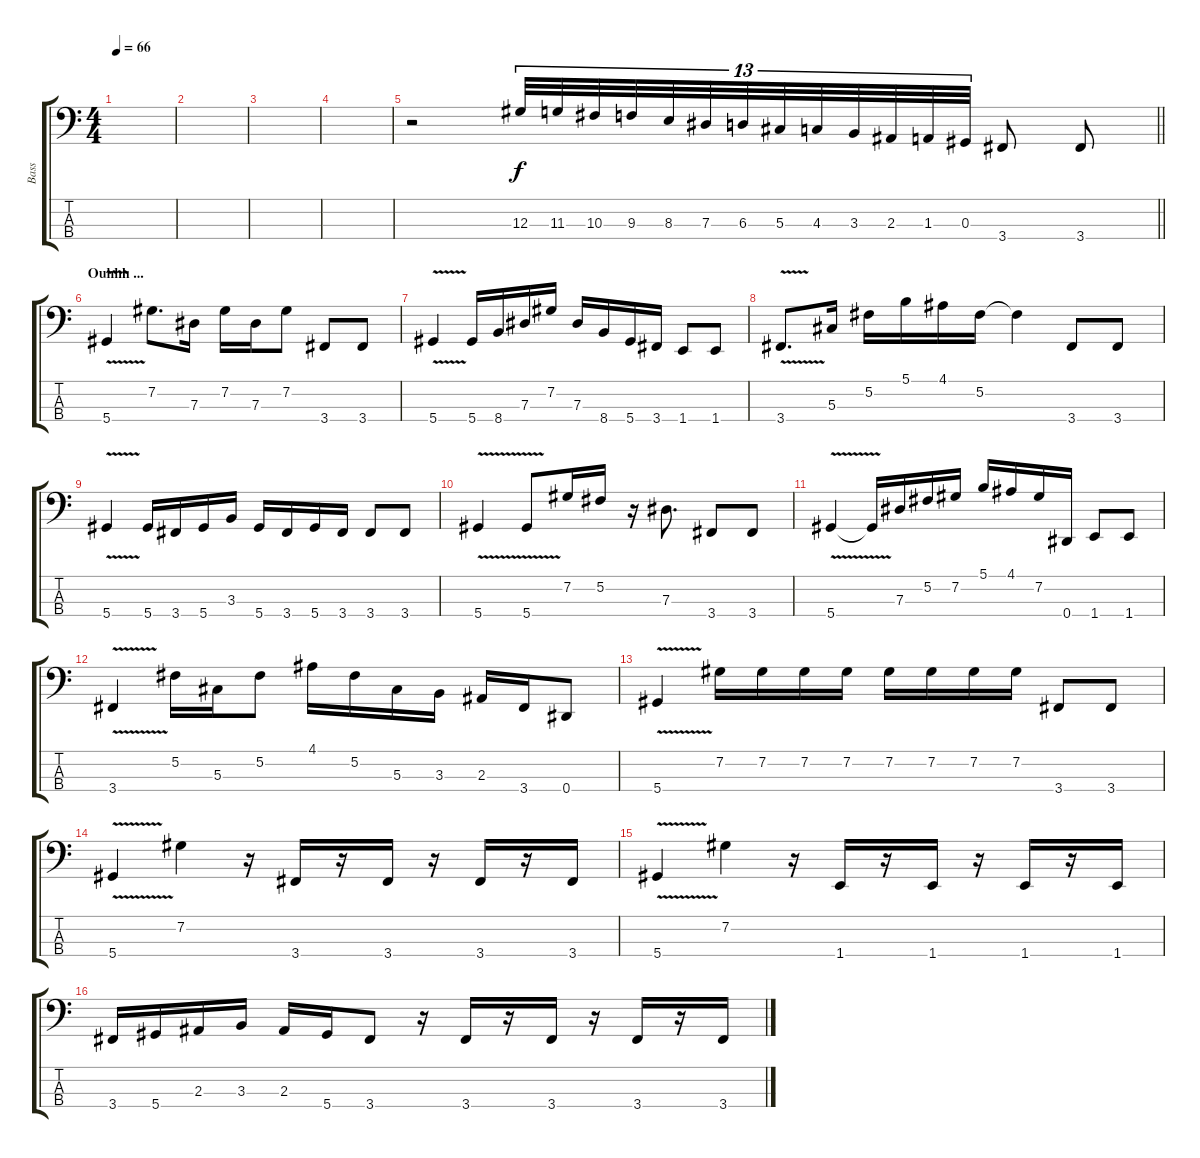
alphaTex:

\track ("Bass" "Bass") {instrument fretlessbass}
\staff {score tabs}
\tuning (Gb2 Db2 Ab1 Eb1) {hide}
\ts (4 4)
\tempo 66
\clef f4
\ks c
|
|
|
|
\barLineRight lightlight
r.2 12.3.32{tu (13 8)} 11.3.32{tu (13 8)} 10.3.32{tu (13 8)} 9.3.32{tu (13 8)} 8.3.32{tu (13 8)} 7.3.32{tu (13 8)} 6.3.32{tu (13 8)} 5.3.32{tu (13 8)} 4.3.32{tu (13 8)} 3.3.32{tu (13 8)} 2.3.32{tu (13 8)} 1.3.32{tu (13 8)} 0.3.32{tu (13 8)} 3.4.8 3.4.8 |
\section ("" "Ouhhh ...")
5.4{v}.4 7.2.8{d} 7.3.16 7.2.16 7.3.16 7.2.8 3.4.8 3.4.8 |
5.4{v}.4 5.4.16 8.4.16 7.3.16 7.2.16 7.3.16 8.4.16 5.4.16 3.4.16 1.4.8 1.4.8 |
3.4{v}.8{d} 5.3.16 5.2.16 5.1.16 4.1.16 5.2.16 5.2{t}.4 3.4.8 3.4.8 |
5.4{v}.4 5.4.16 3.4.16 5.4.16 3.3.16 5.4.16 3.4.16 5.4.16 3.4.16 3.4.8 3.4.8 |
5.4{v}.4 5.4{v}.8 7.2.16 5.2.16 r.16 7.3.8{d} 3.4.8 3.4.8 |
5.4{v}.4 5.4{t}.16 7.3.16 5.2.16 7.2.16 5.1.16 4.1.16 7.2.16 0.4.16 1.4.8 1.4.8 |
3.4{v}.4 5.2.16 5.3.16 5.2.8 4.1.16 5.2.16 5.3.16 3.3.16 2.3.16 3.4.16 0.4.8 |
5.4{v}.4 7.2.16 7.2.16 7.2.16 7.2.16 7.2.16 7.2.16 7.2.16 7.2.16 3.4.8 3.4.8 |
5.4{v}.4 7.2.4 r.16 3.4.16 r.16 3.4.16 r.16 3.4.16 r.16 3.4.16 |
5.4{v}.4 7.2.4 r.16 1.4.16 r.16 1.4.16 r.16 1.4.16 r.16 1.4.16 |
3.4.16 5.4.16 2.3.16 3.3.16 2.3.16 5.4.16 3.4.8 r.16 3.4.16 r.16 3.4.16 r.16 3.4.16 r.16 3.4.16
